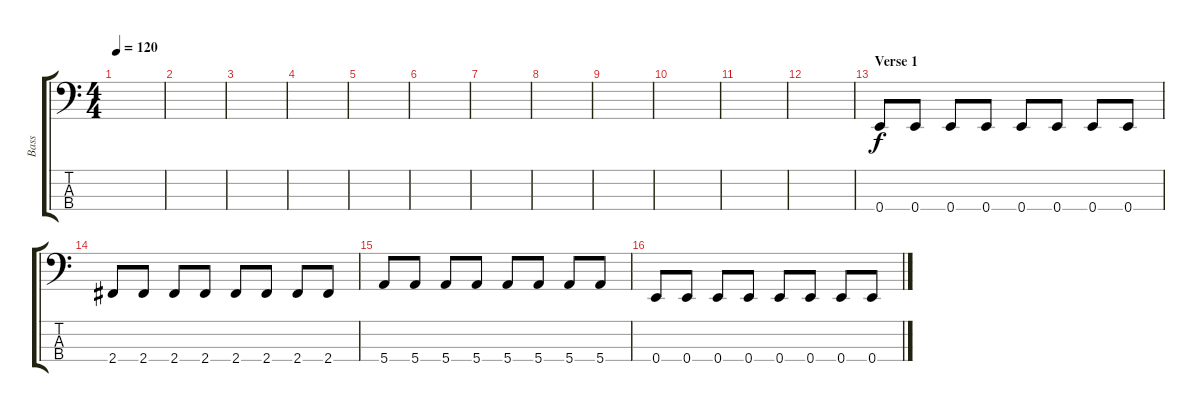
\track ("Bass" "Bass") {instrument electricbasspick}
\staff {score tabs}
\tuning (G2 D2 A1 E1) {hide}
\ts (4 4)
\tempo 120
\clef f4
\ks c
|
|
|
|
|
|
|
|
|
|
|
|
\section ("" "Verse 1")
0.4.8 0.4.8 0.4.8 0.4.8 0.4.8 0.4.8 0.4.8 0.4.8 |
2.4.8 2.4.8 2.4.8 2.4.8 2.4.8 2.4.8 2.4.8 2.4.8 |
5.4.8 5.4.8 5.4.8 5.4.8 5.4.8 5.4.8 5.4.8 5.4.8 |
0.4.8 0.4.8 0.4.8 0.4.8 0.4.8 0.4.8 0.4.8 0.4.8
